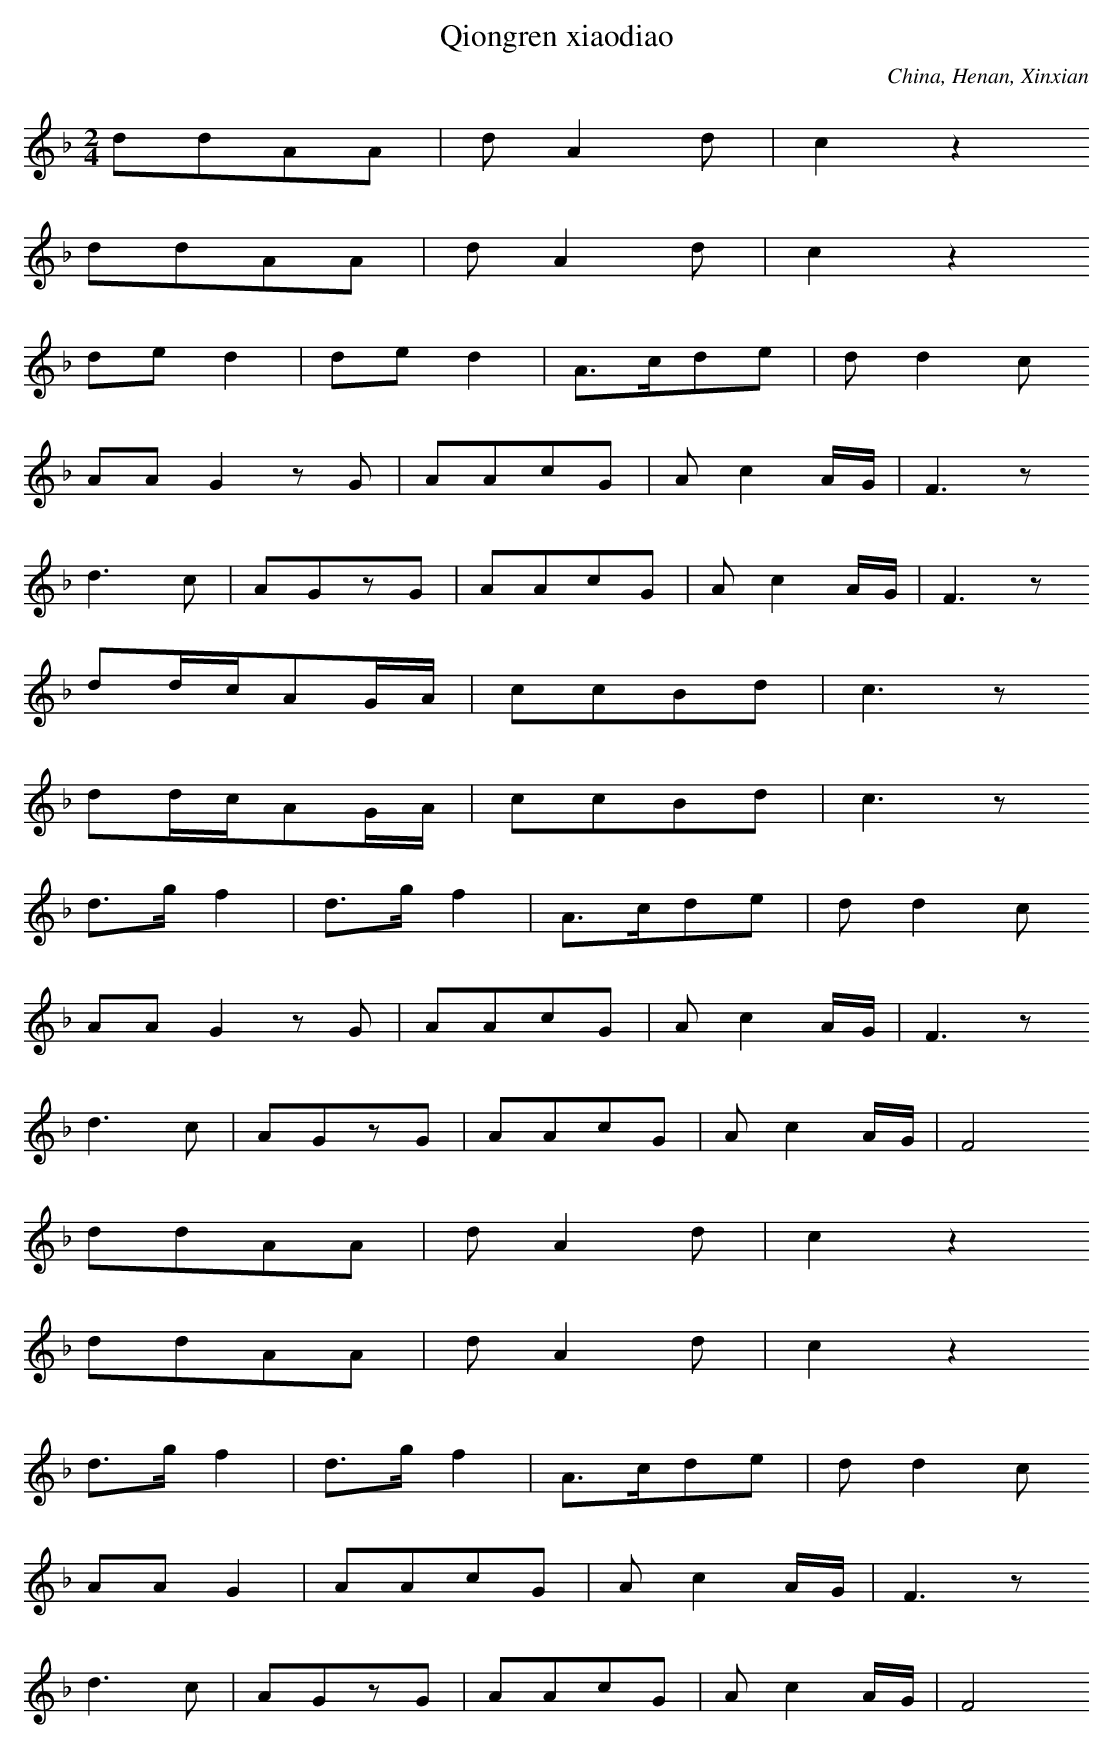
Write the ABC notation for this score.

X:1
T: Qiongren xiaodiao
O: China, Henan, Xinxian
M: 2/4
L: 1/16
K: F
d2d2A2A2 | d2A4d2 | c4z4
d2d2A2A2 | d2A4d2 | c4z4
d2e2d4 | d2e2d4 | A3cd2e2 | d2d4c2
A2A2G4z2G2 | A2A2c2G2 | A2c4AG | F6z2
d6c2 | A2G2z2G2 | A2A2c2G2 | A2c4AG | F6z2
d2dcA2GA | c2c2B2d2 | c6z2
d2dcA2GA | c2c2B2d2 | c6z2
d3gf4 | d3gf4 | A3cd2e2 | d2d4c2
A2A2G4z2G2 | A2A2c2G2 | A2c4AG | F6z2
d6c2 | A2G2z2G2 | A2A2c2G2 | A2c4AG | F8
d2d2A2A2 | d2A4d2 | c4z4
d2d2A2A2 | d2A4d2 | c4z4
d3gf4 | d3gf4 | A3cd2e2 | d2d4c2
A2A2G4 | A2A2c2G2 | A2c4AG | F6z2
d6c2 | A2G2z2G2 | A2A2c2G2 | A2c4AG | F8
